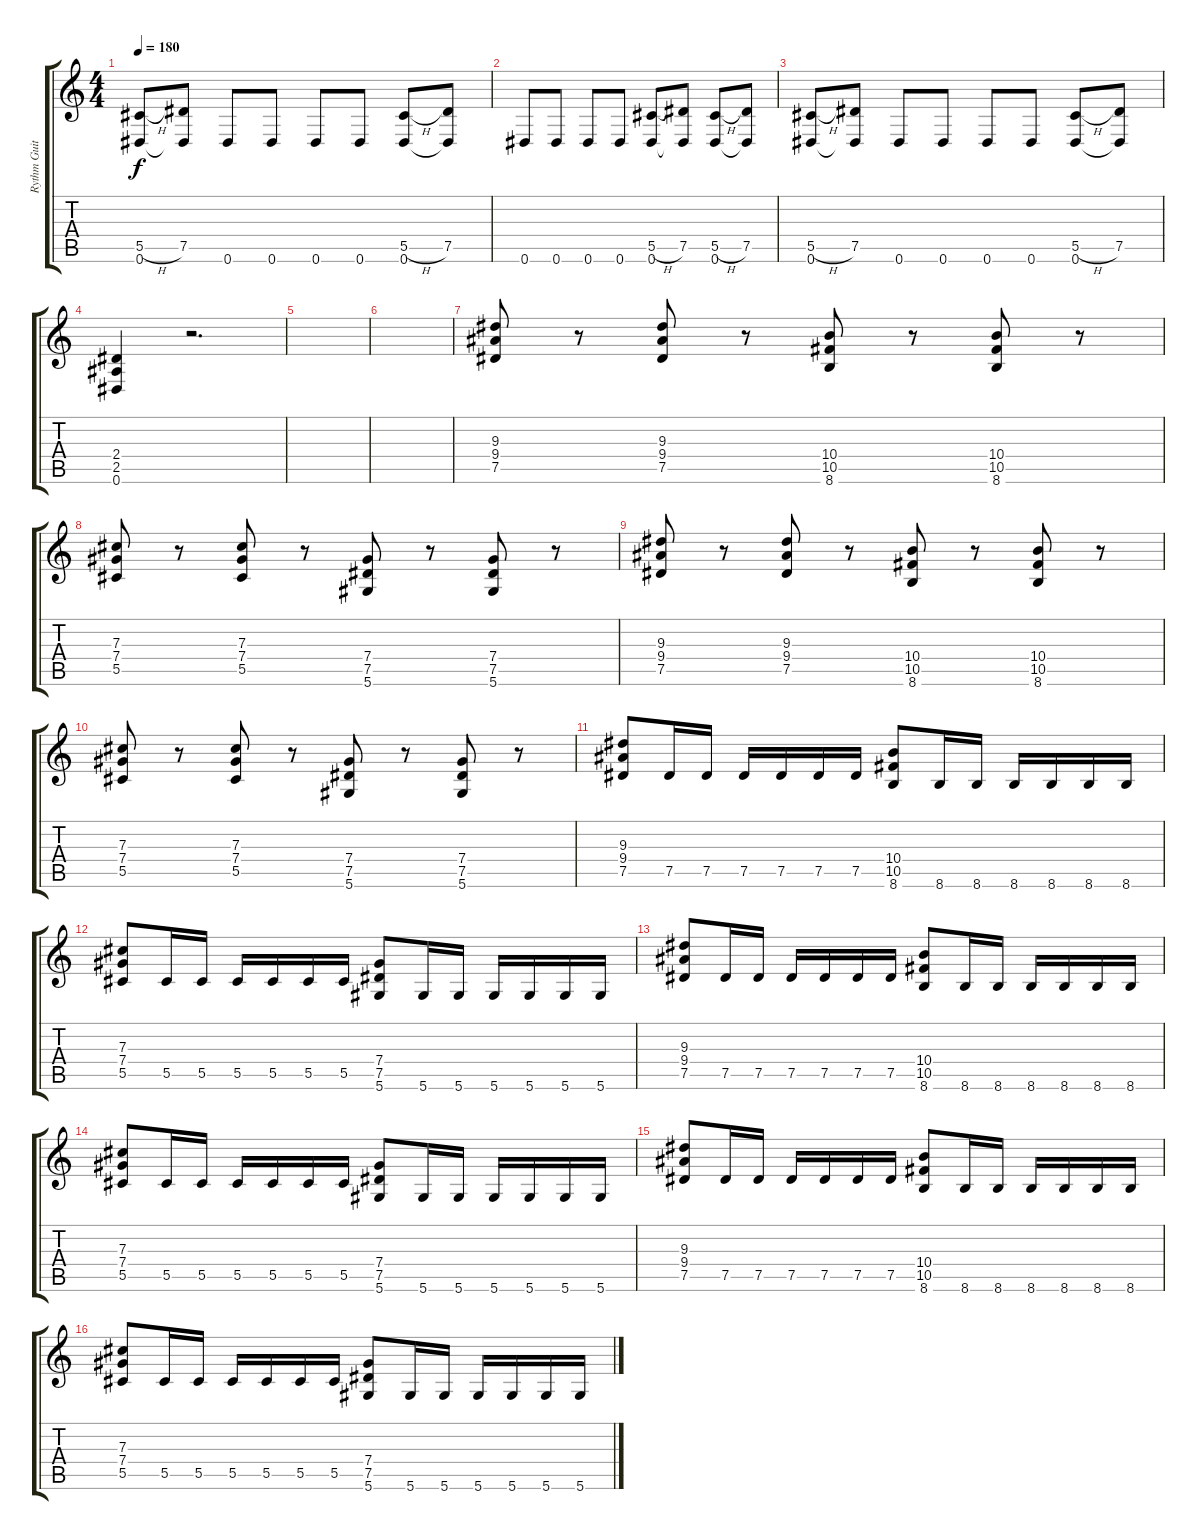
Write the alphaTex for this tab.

\track ("Rythm Guitar" "Rythm Guit") {instrument distortionguitar}
\staff {score tabs}
\tuning (Eb4 Bb3 Gb3 Db3 Ab2 Eb2) {hide}
\ts (4 4)
\tempo 180
\clef g2
\ks c
(5.5{h} 0.6).8{dy f} (7.5 0.6{t}).8 0.6.8 0.6.8 0.6.8 0.6.8 (5.5{h} 0.6).8 (7.5 0.6{t}).8 |
0.6.8 0.6.8 0.6.8 0.6.8 (5.5{h} 0.6).8 (7.5 0.6{t}).8 (5.5{h} 0.6).8 (7.5 0.6{t}).8 |
(5.5{h} 0.6).8 (7.5 0.6{t}).8 0.6.8 0.6.8 0.6.8 0.6.8 (5.5{h} 0.6).8 (7.5 0.6{t}).8 |
(2.4 2.5 0.6).4 r.2{d} |
|
|
(9.3 9.4 7.5).8 r.8 (9.3 9.4 7.5).8 r.8 (10.4 10.5 8.6).8 r.8 (10.4 10.5 8.6).8 r.8 |
(7.3 7.4 5.5).8 r.8 (7.3 7.4 5.5).8 r.8 (7.4 7.5 5.6).8 r.8 (7.4 7.5 5.6).8 r.8 |
(9.3 9.4 7.5).8 r.8 (9.3 9.4 7.5).8 r.8 (10.4 10.5 8.6).8 r.8 (10.4 10.5 8.6).8 r.8 |
(7.3 7.4 5.5).8 r.8 (7.3 7.4 5.5).8 r.8 (7.4 7.5 5.6).8 r.8 (7.4 7.5 5.6).8 r.8 |
(9.3 9.4 7.5).8 7.5.16 7.5.16 7.5.16 7.5.16 7.5.16 7.5.16 (10.4 10.5 8.6).8 8.6.16 8.6.16 8.6.16 8.6.16 8.6.16 8.6.16 |
(7.3 7.4 5.5).8 5.5.16 5.5.16 5.5.16 5.5.16 5.5.16 5.5.16 (7.4 7.5 5.6).8 5.6.16 5.6.16 5.6.16 5.6.16 5.6.16 5.6.16 |
(9.3 9.4 7.5).8 7.5.16 7.5.16 7.5.16 7.5.16 7.5.16 7.5.16 (10.4 10.5 8.6).8 8.6.16 8.6.16 8.6.16 8.6.16 8.6.16 8.6.16 |
(7.3 7.4 5.5).8 5.5.16 5.5.16 5.5.16 5.5.16 5.5.16 5.5.16 (7.4 7.5 5.6).8 5.6.16 5.6.16 5.6.16 5.6.16 5.6.16 5.6.16 |
(9.3 9.4 7.5).8 7.5.16 7.5.16 7.5.16 7.5.16 7.5.16 7.5.16 (10.4 10.5 8.6).8 8.6.16 8.6.16 8.6.16 8.6.16 8.6.16 8.6.16 |
(7.3 7.4 5.5).8 5.5.16 5.5.16 5.5.16 5.5.16 5.5.16 5.5.16 (7.4 7.5 5.6).8 5.6.16 5.6.16 5.6.16 5.6.16 5.6.16 5.6.16
